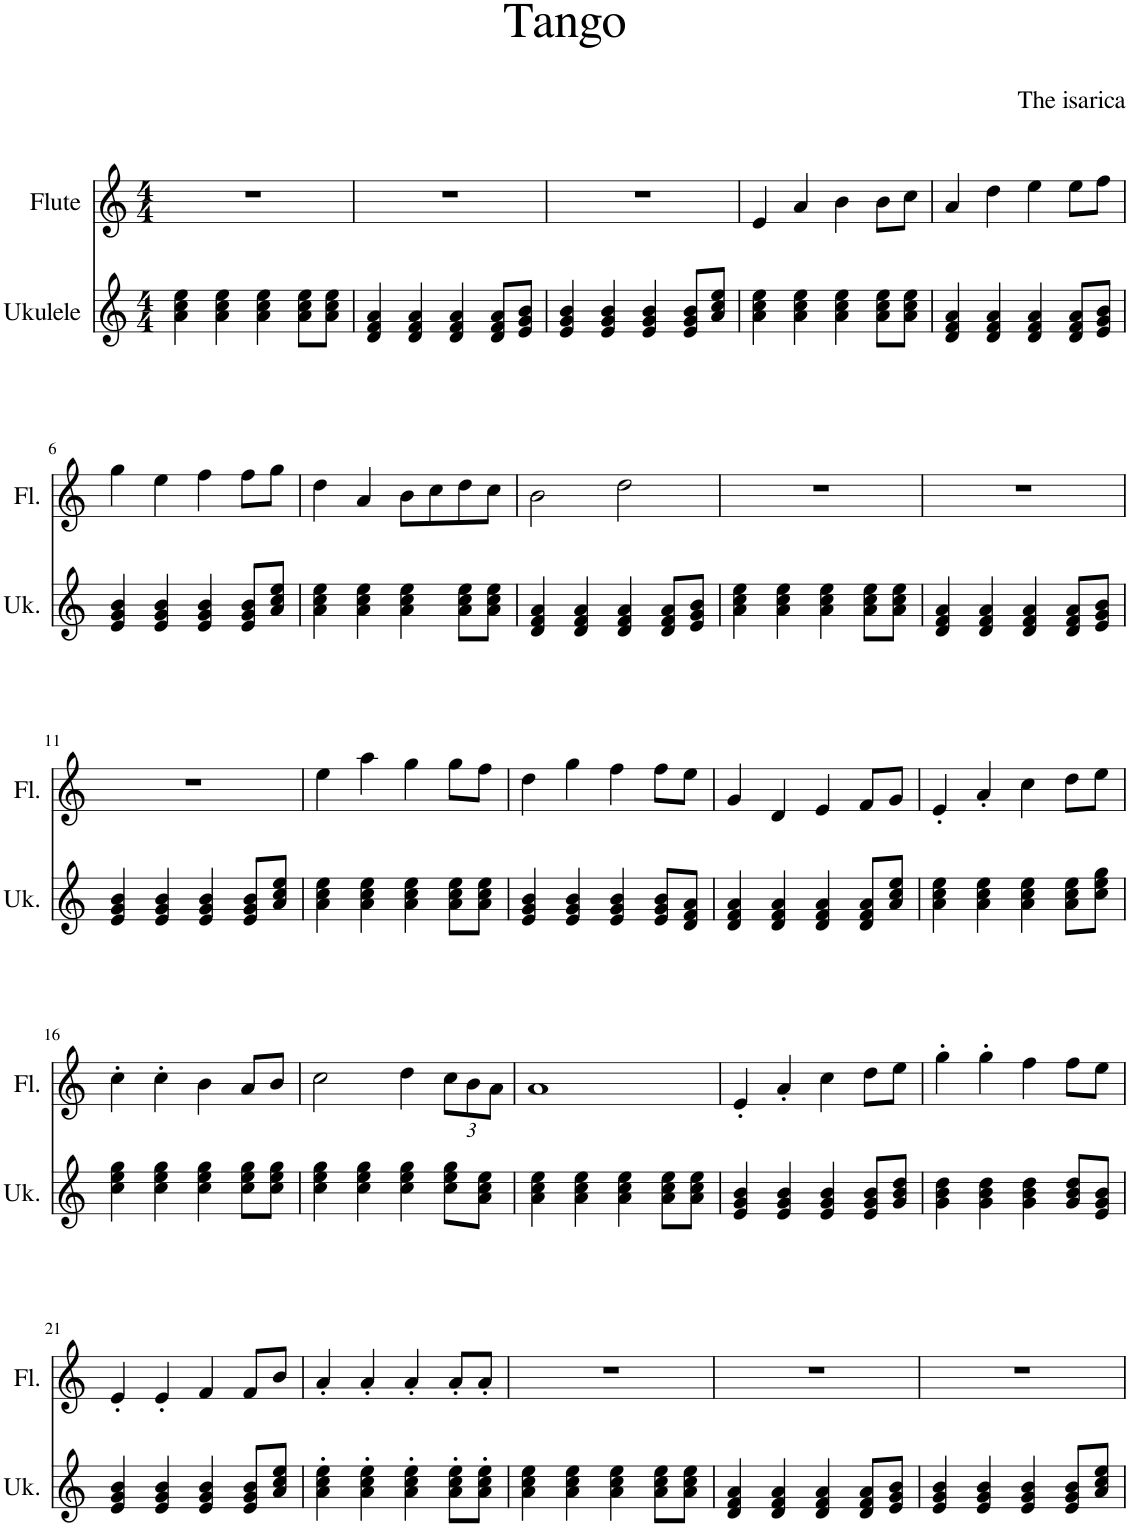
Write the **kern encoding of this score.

**kern	**kern
*part2	*part1
*staff2	*staff1
*I"Ukulele	*I"Flute
*I'Uk.	*I'Fl.
*clefG2	*clefG2
*k[]	*k[]
*M4/4	*M4/4
=1	=1
4a\ 4cc\ 4ee\	1r
4a\ 4cc\ 4ee\	.
4a\ 4cc\ 4ee\	.
8a\ 8cc\ 8ee\L	.
8a\ 8cc\ 8ee\J	.
=2	=2
4d/ 4f/ 4a/	1r
4d/ 4f/ 4a/	.
4d/ 4f/ 4a/	.
8d/ 8f/ 8a/L	.
8e/ 8g/ 8b/J	.
=3	=3
4e/ 4g/ 4b/	1r
4e/ 4g/ 4b/	.
4e/ 4g/ 4b/	.
8e/ 8g/ 8b/L	.
8a/ 8cc/ 8ee/J	.
=4	=4
4a\ 4cc\ 4ee\	4e/
4a\ 4cc\ 4ee\	4a/
4a\ 4cc\ 4ee\	4b\
8a\ 8cc\ 8ee\L	8b\L
8a\ 8cc\ 8ee\J	8cc\J
=5	=5
4d/ 4f/ 4a/	4a/
4d/ 4f/ 4a/	4dd\
4d/ 4f/ 4a/	4ee\
8d/ 8f/ 8a/L	8ee\L
8e/ 8g/ 8b/J	8ff\J
!!LO:LB:g=z
=6	=6
4e/ 4g/ 4b/	4gg\
4e/ 4g/ 4b/	4ee\
4e/ 4g/ 4b/	4ff\
8e/ 8g/ 8b/L	8ff\L
8a/ 8cc/ 8ee/J	8gg\J
=7	=7
4a\ 4cc\ 4ee\	4dd\
4a\ 4cc\ 4ee\	4a/
4a\ 4cc\ 4ee\	8b\L
.	8cc\
8a\ 8cc\ 8ee\L	8dd\
8a\ 8cc\ 8ee\J	8cc\J
=8	=8
4d/ 4f/ 4a/	2b\
4d/ 4f/ 4a/	.
4d/ 4f/ 4a/	2dd\
8d/ 8f/ 8a/L	.
8e/ 8g/ 8b/J	.
=9	=9
4a\ 4cc\ 4ee\	1r
4a\ 4cc\ 4ee\	.
4a\ 4cc\ 4ee\	.
8a\ 8cc\ 8ee\L	.
8a\ 8cc\ 8ee\J	.
=10	=10
4d/ 4f/ 4a/	1r
4d/ 4f/ 4a/	.
4d/ 4f/ 4a/	.
8d/ 8f/ 8a/L	.
8e/ 8g/ 8b/J	.
!!LO:LB:g=z
=11	=11
4e/ 4g/ 4b/	1r
4e/ 4g/ 4b/	.
4e/ 4g/ 4b/	.
8e/ 8g/ 8b/L	.
8a/ 8cc/ 8ee/J	.
=12	=12
4a\ 4cc\ 4ee\	4ee\
4a\ 4cc\ 4ee\	4aa\
4a\ 4cc\ 4ee\	4gg\
8a\ 8cc\ 8ee\L	8gg\L
8a\ 8cc\ 8ee\J	8ff\J
=13	=13
4e/ 4g/ 4b/	4dd\
4e/ 4g/ 4b/	4gg\
4e/ 4g/ 4b/	4ff\
8e/ 8g/ 8b/L	8ff\L
8d/ 8f/ 8a/J	8ee\J
=14	=14
4d/ 4f/ 4a/	4g/
4d/ 4f/ 4a/	4d/
4d/ 4f/ 4a/	4e/
8d/ 8f/ 8a/L	8f/L
8a/ 8cc/ 8ee/J	8g/J
=15	=15
4a\ 4cc\ 4ee\	4e'/
4a\ 4cc\ 4ee\	4a'/
4a\ 4cc\ 4ee\	4cc\
8a\ 8cc\ 8ee\L	8dd\L
8cc\ 8ee\ 8gg\J	8ee\J
!!LO:LB:g=z
=16	=16
4cc\ 4ee\ 4gg\	4cc'\
4cc\ 4ee\ 4gg\	4cc'\
4cc\ 4ee\ 4gg\	4b\
8cc\ 8ee\ 8gg\L	8a/L
8cc\ 8ee\ 8gg\J	8b/J
=17	=17
4cc\ 4ee\ 4gg\	2cc\
4cc\ 4ee\ 4gg\	.
4cc\ 4ee\ 4gg\	4dd\
*	*Xbrackettup
8cc\ 8ee\ 8gg\L	12cc\L
.	12b\
8a\ 8cc\ 8ee\J	.
.	12a\J
=18	=18
4a\ 4cc\ 4ee\	1a
4a\ 4cc\ 4ee\	.
4a\ 4cc\ 4ee\	.
8a\ 8cc\ 8ee\L	.
8a\ 8cc\ 8ee\J	.
=19	=19
4e/ 4g/ 4b/	4e'/
4e/ 4g/ 4b/	4a'/
4e/ 4g/ 4b/	4cc\
8e/ 8g/ 8b/L	8dd\L
8g/ 8b/ 8dd/J	8ee\J
=20	=20
4g\ 4b\ 4dd\	4gg'\
4g\ 4b\ 4dd\	4gg'\
4g\ 4b\ 4dd\	4ff\
8g/ 8b/ 8dd/L	8ff\L
8e/ 8g/ 8b/J	8ee\J
!!LO:LB:g=z
=21	=21
4e/ 4g/ 4b/	4e'/
4e/ 4g/ 4b/	4e'/
4e/ 4g/ 4b/	4f/
8e/ 8g/ 8b/L	8f/L
8a/ 8cc/ 8ee/J	8b/J
=22	=22
4a\' 4cc\' 4ee\'	4a'/
4a\' 4cc\' 4ee\'	4a'/
4a\' 4cc\' 4ee\'	4a'/
8a\' 8cc\' 8ee\'L	8a'/L
8a\' 8cc\' 8ee\'J	8a'/J
=23	=23
4a\ 4cc\ 4ee\	1r
4a\ 4cc\ 4ee\	.
4a\ 4cc\ 4ee\	.
8a\ 8cc\ 8ee\L	.
8a\ 8cc\ 8ee\J	.
=24	=24
4d/ 4f/ 4a/	1r
4d/ 4f/ 4a/	.
4d/ 4f/ 4a/	.
8d/ 8f/ 8a/L	.
8e/ 8g/ 8b/J	.
=25	=25
4e/ 4g/ 4b/	1r
4e/ 4g/ 4b/	.
4e/ 4g/ 4b/	.
8e/ 8g/ 8b/L	.
8a/ 8cc/ 8ee/J	.
=	=
*-	*-
